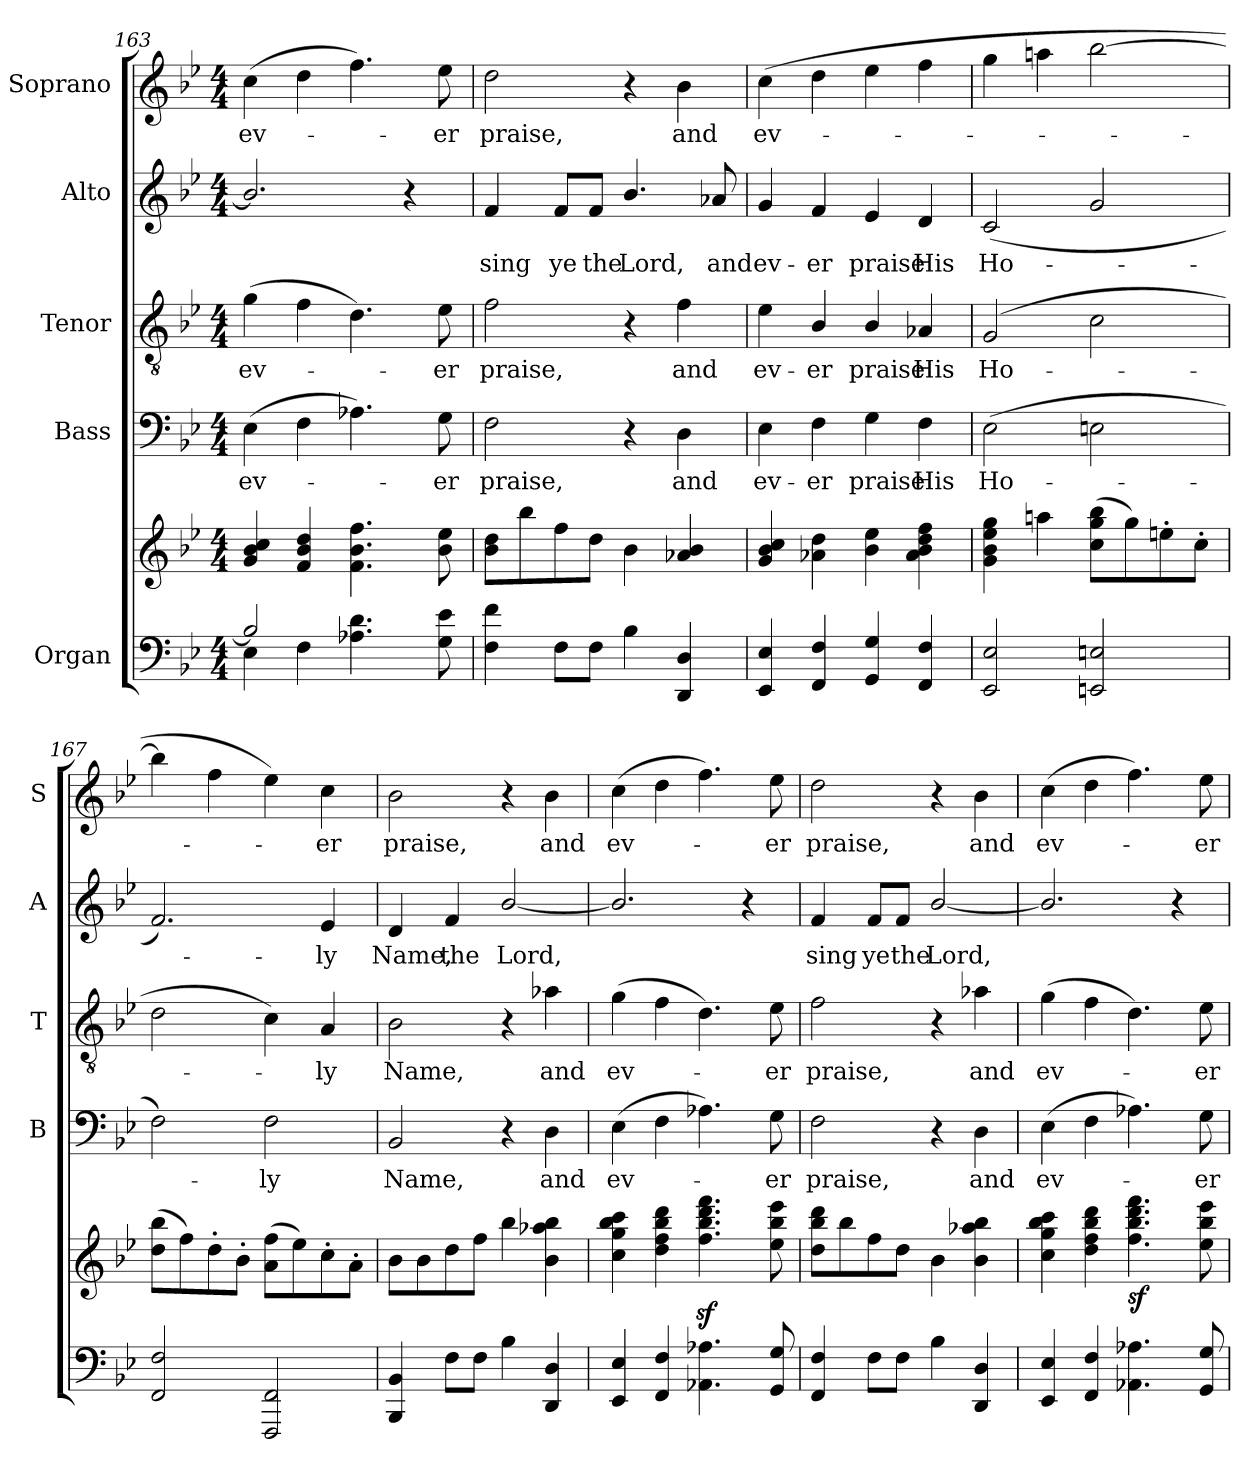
**kern	**kern	**dynam	**kern	**text	**kern	**text	**kern	**text	**kern	**text
*part5	*part5	*part5	*part4	*part4	*part3	*part3	*part2	*part2	*part1	*part1
*staff6	*staff5	*staff5/6	*staff4	*staff4	*staff3	*staff3	*staff2	*staff2	*staff1	*staff1
*I"Organ	*	*	*I"Bass	*	*I"Tenor	*	*I"Alto	*	*I"Soprano	*
*	*	*	*I'B	*	*I'T	*	*I'A	*	*I'S	*
*clefF4	*clefG2	*	*clefF4	*	*clefGv2	*	*clefG2	*	*clefG2	*
*k[b-e-]	*k[b-e-]	*	*k[b-e-]	*	*k[b-e-]	*	*k[b-e-]	*	*k[b-e-]	*
*B-:	*B-:	*	*B-:	*	*B-:	*	*B-:	*	*B-:	*
*M4/4	*M4/4	*	*M4/4	*	*M4/4	*	*M4/4	*	*M4/4	*
=163	=163	=163	=163	=163	=163	=163	=163	=163	=163	=163
*^	*	*	*	*	*	*	*	*	*	*
!	!	!	!	!	!LO:LY:b	!	!LO:LY:b	!	!	!	!LO:LY:b
2B-/]	4E-\	4g/ 4b-/ 4cc/	.	(>4E-\	ev-	(>4g\	ev-	2.b-/]	.	(>4cc\	ev-
.	4F\	4f/ 4b-/ 4dd/	.	4F\	.	4f\	.	.	.	4dd\	.
4.A-X\ 4.d\	2ryy	4.f\ 4.b-\ 4.ff\	.	4.A-X\)	.	4.d\)	.	.	.	4.ff\)	.
.	.	.	.	.	.	.	.	4r	.	.	.
!	!	!	!	!	!LO:LY:b	!	!LO:LY:b	!	!	!	!LO:LY:b
8G\ 8e-\	.	8b-\ 8ee-\	.	8G\	er	8e-\	er	.	.	8ee-\	er
*v	*v	*	*	*	*	*	*	*	*	*	*
!!LO:LB:g=z
=164	=164	=164	=164	=164	=164	=164	=164	=164	=164	=164
!	!	!	!	!LO:LY:b	!	!LO:LY:b	!	!LO:LY:b	!	!LO:LY:b
4F\ 4f\	8b-\ 8dd\L	.	2F\	praise,	2f\	praise,	4f/	sing	2dd\	praise,
.	8bb-\	.	.	.	.	.	.	.	.	.
!	!	!	!	!	!	!	!	!LO:LY:b	!	!
8F\L	8ff\	.	.	.	.	.	8f/L	ye	.	.
!	!	!	!	!	!	!	!	!LO:LY:b	!	!
8F\J	8dd\J	.	.	.	.	.	8f/J	the	.	.
!	!	!	!	!	!	!	!	!LO:LY:b	!	!
4B-\	4b-\	.	4r	.	4r	.	4.b-/	Lord,	4r	.
!	!	!	!	!LO:LY:b	!	!LO:LY:b	!	!	!	!LO:LY:b
4DD/ 4D/	4a-X/ 4b-/	.	4D\	and	4f\	and	.	.	4b-\	and
!	!	!	!	!	!	!	!	!LO:LY:b	!	!
.	.	.	.	.	.	.	8a-X/	and	.	.
=165	=165	=165	=165	=165	=165	=165	=165	=165	=165	=165
!	!	!	!	!LO:LY:b	!	!LO:LY:b	!	!LO:LY:b	!	!LO:LY:b
4EE-/ 4E-/	4g/ 4b-/ 4cc/	.	4E-\	ev-	4e-\	ev-	4g/	ev-	(>4cc\	ev-
!	!	!	!	!LO:LY:b	!	!LO:LY:b	!	!LO:LY:b	!	!
4FF/ 4F/	4a-X\ 4dd\	.	4F\	-er	4B-/	-er	4f/	-er	4dd\	.
!	!	!	!	!LO:LY:b	!	!LO:LY:b	!	!LO:LY:b	!	!
4GG/ 4G/	4b-\ 4ee-\	.	4G\	praise	4B-/	praise	4e-/	praise	4ee-\	.
!	!	!	!	!LO:LY:b	!	!LO:LY:b	!	!LO:LY:b	!	!
4FF/ 4F/	4a-\ 4b-\ 4dd\ 4ff\	.	4F\	His	4A-X/	His	4d/	His	4ff\	.
=166	=166	=166	=166	=166	=166	=166	=166	=166	=166	=166
!	!	!	!	!LO:LY:b	!	!LO:LY:b	!	!LO:LY:b	!	!
2EE-/ 2E-/	4g\ 4b-\ 4ee-\ 4gg\	.	(>2E-\	Ho-	(>2G/	Ho-	(<2c/	Ho-	4gg\	.
.	4aani\	.	.	.	.	.	.	.	4aani\	.
2EEn/ 2En/	(>8cc\ 8gg\ 8bb-\L	.	2En\	.	2c\	.	2g/	.	[2bb-\	.
.	8gg\)	.	.	.	.	.	.	.	.	.
.	8een'\	.	.	.	.	.	.	.	.	.
.	8cc'\J	.	.	.	.	.	.	.	.	.
=167	=167	=167	=167	=167	=167	=167	=167	=167	=167	=167
2FF/ 2F/	(>8dd\ 8bb-\L	.	2F\)	.	2d\	.	2.f/)	.	4bb-\]	.
.	8ff\)	.	.	.	.	.	.	.	.	.
.	8dd'\	.	.	.	.	.	.	.	4ff\	.
.	8b-'\J	.	.	.	.	.	.	.	.	.
!	!	!	!	!LO:LY:b	!	!	!	!	!	!
2FFF/ 2FF/	(>8a\ 8ff\L	.	2F\	ly	4c\)	.	.	.	4ee-\)	.
.	8ee-i\)	.	.	.	.	.	.	.	.	.
!	!	!	!	!	!	!LO:LY:b	!	!LO:LY:b	!	!LO:LY:b
.	8cc'\	.	.	.	4A/	ly	4e-/	ly	4cc\	er
.	8a'\J	.	.	.	.	.	.	.	.	.
=168	=168	=168	=168	=168	=168	=168	=168	=168	=168	=168
!	!	!	!	!LO:LY:b	!	!LO:LY:b	!	!LO:LY:b	!	!LO:LY:b
4BBB-/ 4BB-/	8b-\L	.	2BB-/	Name,	2B-\	Name,	4d/	Name,	2b-\	praise,
.	8b-\	.	.	.	.	.	.	.	.	.
!	!	!	!	!	!	!	!	!LO:LY:b	!	!
8F\L	8dd\	.	.	.	.	.	4f/	the	.	.
8F\J	8ff\J	.	.	.	.	.	.	.	.	.
!	!	!	!	!	!	!	!	!LO:LY:b	!	!
4B-\	4bb-\	.	4r	.	4r	.	[2b-/	Lord,	4r	.
!	!	!	!	!LO:LY:b	!	!LO:LY:b	!	!	!	!LO:LY:b
4DD/ 4D/	4b-\ 4aa-X\ 4bb-\	.	4D\	and	4a-X\	and	.	.	4b-\	and
=169	=169	=169	=169	=169	=169	=169	=169	=169	=169	=169
!	!	!	!	!LO:LY:b	!	!LO:LY:b	!	!	!	!LO:LY:b
4EE-/ 4E-/	4cc\ 4gg\ 4bb-\ 4ccc\	.	(>4E-\	ev-	(>4g\	ev-	2.b-/]	.	(>4cc\	ev-
4FF/ 4F/	4dd\ 4ff\ 4bb-\ 4ddd\	.	4F\	.	4f\	.	.	.	4dd\	.
4.AA-X\ 4.A-X\	4.ff\z< 4.bb-\z< 4.ddd\z< 4.fff\z<	.	4.A-X\)	.	4.d\)	.	.	.	4.ff\)	.
.	.	.	.	.	.	.	4r	.	.	.
!	!	!	!	!LO:LY:b	!	!LO:LY:b	!	!	!	!LO:LY:b
8GG/ 8G/	8ee-\ 8bb-\ 8eee-\	.	8G\	er	8e-\	er	.	.	8ee-\	er
!!LO:PB:g=z
=170	=170	=170	=170	=170	=170	=170	=170	=170	=170	=170
*	*^	*	*	*	*	*	*	*	*	*
!	!	!	!	!	!LO:LY:b	!	!LO:LY:b	!	!LO:LY:b	!	!LO:LY:b
4FF/ 4F/	8dd\ 8bb-\ 8ddd\L	1ryy	.	2F\	praise,	2f\	praise,	4f/	sing	2dd\	praise,
.	8bb-\	.	.	.	.	.	.	.	.	.	.
!	!	!	!	!	!	!	!	!	!LO:LY:b	!	!
8F\L	8ff\	.	.	.	.	.	.	8f/L	ye	.	.
!	!	!	!	!	!	!	!	!	!LO:LY:b	!	!
8F\J	8dd\J	.	.	.	.	.	.	8f/J	the	.	.
!	!	!	!	!	!	!	!	!	!LO:LY:b	!	!
4B-\	4b-\	.	.	4r	.	4r	.	[2b-/	Lord,	4r	.
!	!	!	!	!	!LO:LY:b	!	!LO:LY:b	!	!	!	!LO:LY:b
4DD/ 4D/	4b-\ 4aa-X\ 4bb-\	.	.	4D\	and	4a-X\	and	.	.	4b-\	and
=171	=171	=171	=171	=171	=171	=171	=171	=171	=171	=171	=171
!	!	!	!	!	!LO:LY:b	!	!LO:LY:b	!	!	!	!LO:LY:b
4EE-/ 4E-/	4cc\ 4gg\ 4bb-\ 4ccc\	1ryy	.	(>4E-\	ev-	(>4g\	ev-	2.b-/]	.	(>4cc\	ev-
4FF/ 4F/	4dd\ 4ff\ 4bb-\ 4ddd\	.	.	4F\	.	4f\	.	.	.	4dd\	.
!	!	!	!LO:DY:b	!	!	!	!	!	!	!	!
4.AA-X\ 4.A-X\	4.ff\ 4.bb-\ 4.ddd\ 4.fff\	.	sf	4.A-X\)	.	4.d\)	.	.	.	4.ff\)	.
.	.	.	.	.	.	.	.	4r	.	.	.
!	!	!	!	!	!LO:LY:b	!	!LO:LY:b	!	!	!	!LO:LY:b
8GG/ 8G/	8ee-\ 8bb-\ 8eee-\	.	.	8G\	er	8e-\	er	.	.	8ee-\	er
*	*v	*v	*	*	*	*	*	*	*	*	*
=	=	=	=	=	=	=	=	=	=	=
*-	*-	*-	*-	*-	*-	*-	*-	*-	*-	*-
